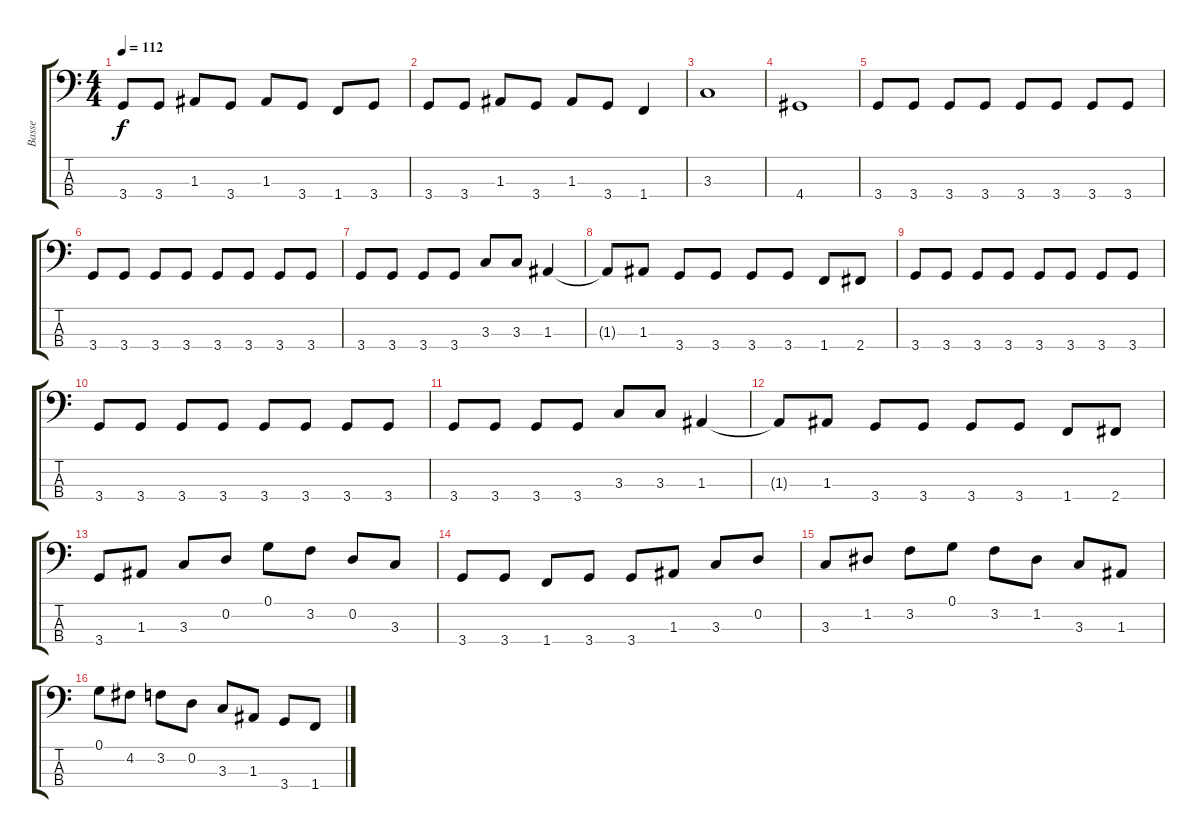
\track ("Basse" "Basse") {instrument electricbasspick}
\staff {score tabs}
\tuning (G2 D2 A1 E1) {hide}
\ts (4 4)
\tempo 112
\clef f4
\ks c
3.4.8{dy f} 3.4.8 1.3.8 3.4.8 1.3.8 3.4.8 1.4.8 3.4.8 |
3.4.8 3.4.8 1.3.8 3.4.8 1.3.8 3.4.8 1.4.4 |
3.3.1 |
4.4.1 |
3.4.8 3.4.8 3.4.8 3.4.8 3.4.8 3.4.8 3.4.8 3.4.8 |
3.4.8 3.4.8 3.4.8 3.4.8 3.4.8 3.4.8 3.4.8 3.4.8 |
3.4.8 3.4.8 3.4.8 3.4.8 3.3.8 3.3.8 1.3.4 |
1.3{t}.8 1.3.8 3.4.8 3.4.8 3.4.8 3.4.8 1.4.8 2.4.8 |
3.4.8 3.4.8 3.4.8 3.4.8 3.4.8 3.4.8 3.4.8 3.4.8 |
3.4.8 3.4.8 3.4.8 3.4.8 3.4.8 3.4.8 3.4.8 3.4.8 |
3.4.8 3.4.8 3.4.8 3.4.8 3.3.8 3.3.8 1.3.4 |
1.3{t}.8 1.3.8 3.4.8 3.4.8 3.4.8 3.4.8 1.4.8 2.4.8 |
3.4.8 1.3.8 3.3.8 0.2.8 0.1.8 3.2.8 0.2.8 3.3.8 |
3.4.8 3.4.8 1.4.8 3.4.8 3.4.8 1.3.8 3.3.8 0.2.8 |
3.3.8 1.2.8 3.2.8 0.1.8 3.2.8 1.2.8 3.3.8 1.3.8 |
0.1.8 4.2.8 3.2.8 0.2.8 3.3.8 1.3.8 3.4.8 1.4.8
